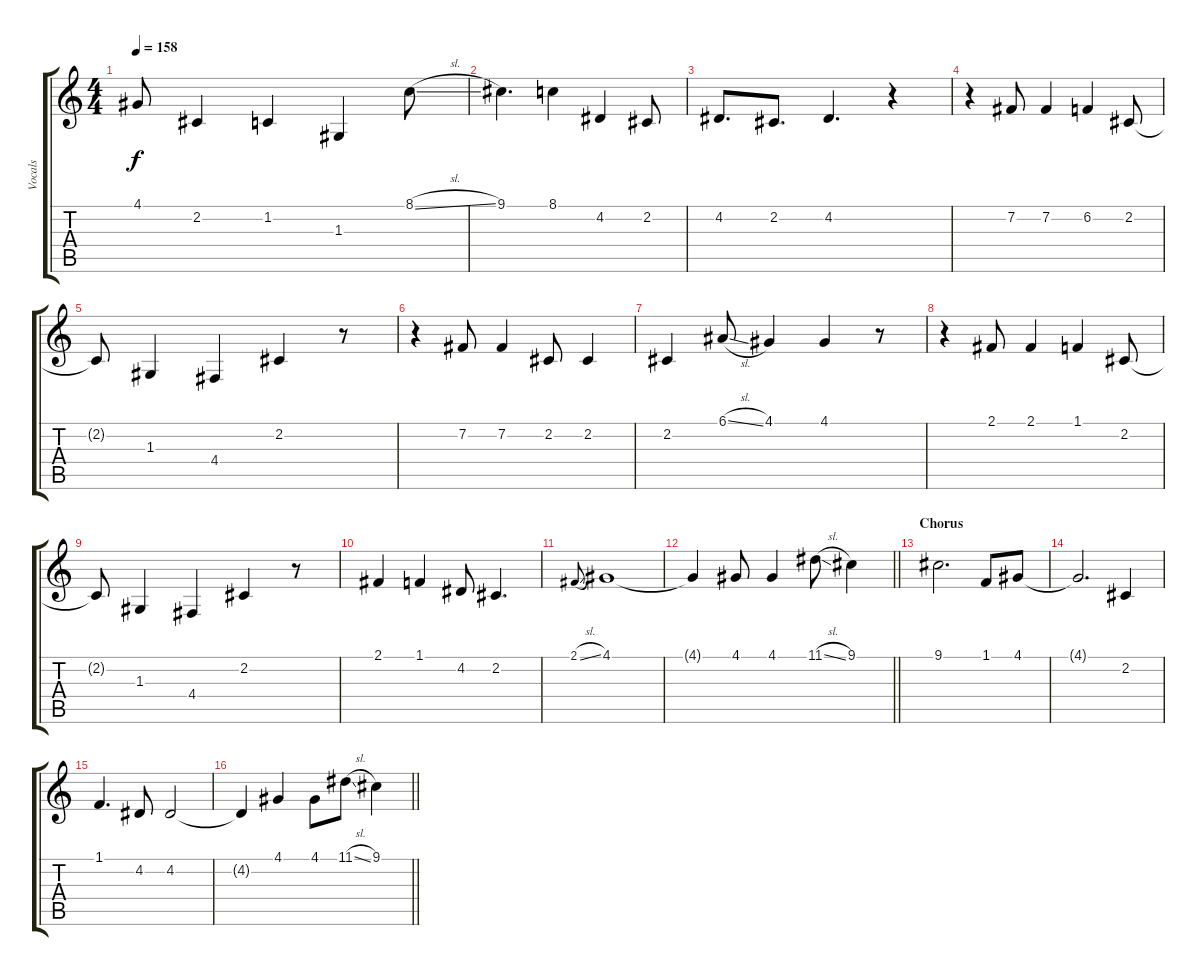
\track ("Vocals" "Vocals") {instrument clarinet}
\staff {score tabs}
\tuning (E4 B3 G3 D3 A2 E2) {hide}
\ts (4 4)
\tempo 158
\clef g2
\ks c
4.1{t}.8{dy f} 2.2.4 1.2.4 1.3.4 8.1{sl}.8 |
9.1.4{d} 8.1.4 4.2.4 2.2.8 |
4.2.8{d} 2.2.8{d} 4.2.4{d} r.4 |
r.4 7.2.8 7.2.4 6.2.4 2.2.8 |
2.2{t}.8 1.3.4 4.4.4 2.2.4 r.8 |
r.4 7.2.8 7.2.4 2.2.8 2.2.4 |
2.2.4 6.1{sl}.8 4.1.4 4.1.4 r.8 |
r.4 2.1.8 2.1.4 1.1.4 2.2.8 |
2.2{t}.8 1.3.4 4.4.4 2.2.4 r.8 |
2.1.4 1.1.4 4.2.8 2.2.4{d} |
2.1{sl}.8{gr onbeat} 4.1.1 |
\barLineRight lightlight
4.1{t}.4 4.1.8 4.1.4 11.1{sl}.8 9.1.4 |
\section ("" "Chorus")
9.1.2{d} 1.1.8 4.1.8 |
4.1{t}.2{d} 2.2.4 |
1.1.4{d} 4.2.8 4.2.2 |
\barLineRight lightlight
4.2{t}.4 4.1.4 4.1.8 11.1{sl}.8 9.1.4
